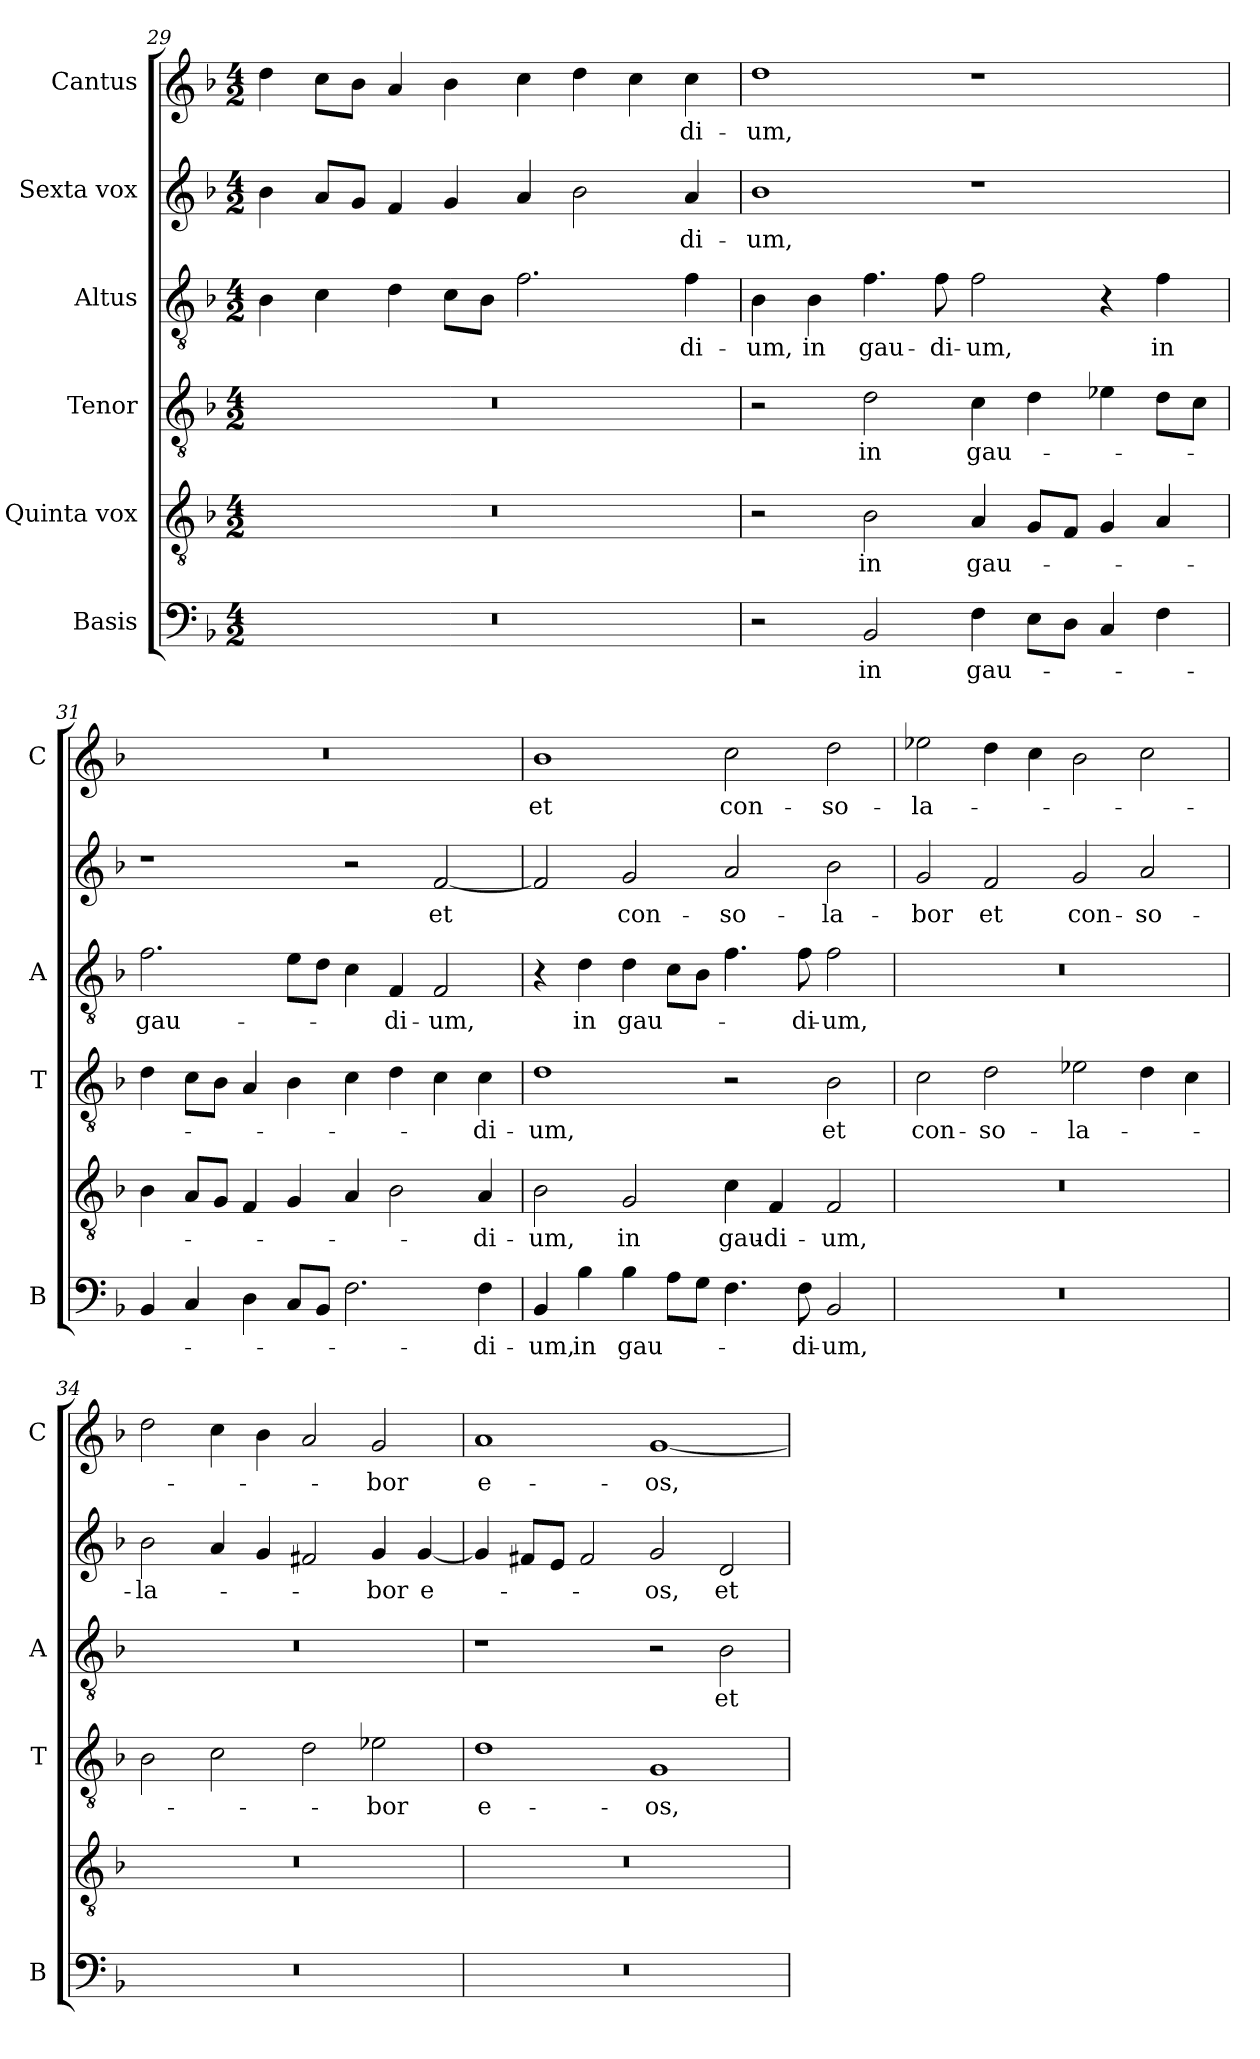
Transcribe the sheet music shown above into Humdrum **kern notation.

**kern	**text	**kern	**text	**kern	**text	**kern	**text	**kern	**text	**kern	**text
*part6	*part6	*part5	*part5	*part4	*part4	*part3	*part3	*part2	*part2	*part1	*part1
*staff6	*staff6	*staff5	*staff5	*staff4	*staff4	*staff3	*staff3	*staff2	*staff2	*staff1	*staff1
*I"Basis	*	*I"Quinta vox	*	*I"Tenor	*	*I"Altus	*	*I"Sexta vox	*	*I"Cantus	*
*I'B	*	*	*	*I'T	*	*I'A	*	*	*	*I'C	*
*clefF4	*	*clefGv2	*	*clefGv2	*	*clefGv2	*	*clefG2	*	*clefG2	*
*k[b-]	*	*k[b-]	*	*k[b-]	*	*k[b-]	*	*k[b-]	*	*k[b-]	*
*F:	*	*F:	*	*F:	*	*F:	*	*F:	*	*F:	*
*M4/2	*	*M4/2	*	*M4/2	*	*M4/2	*	*M4/2	*	*M4/2	*
=29	=29	=29	=29	=29	=29	=29	=29	=29	=29	=29	=29
0r	.	0r	.	0r	.	4B-\	.	4b-\	.	4dd\	.
.	.	.	.	.	.	4c\	.	8a/L	.	8cc\L	.
.	.	.	.	.	.	.	.	8g/J	.	8b-\J	.
.	.	.	.	.	.	4d\	.	4f/	.	4a/	.
.	.	.	.	.	.	8c\L	.	4g/	.	4b-\	.
.	.	.	.	.	.	8B-\J	.	.	.	.	.
.	.	.	.	.	.	2.f\	.	4a/	.	4cc\	.
.	.	.	.	.	.	.	.	2b-\	.	4dd\	.
.	.	.	.	.	.	.	.	.	.	4cc\	.
!	!	!	!	!	!	!	!LO:LY:b	!	!LO:LY:b	!	!LO:LY:b
.	.	.	.	.	.	4f\	-di-	4a/	-di-	4cc\	-di-
!!LO:LB:g=z
=30	=30	=30	=30	=30	=30	=30	=30	=30	=30	=30	=30
!	!	!	!	!	!	!	!LO:LY:b	!	!LO:LY:b	!	!LO:LY:b
2r	.	2r	.	2r	.	4B-\	-um,	1b-	-um,	1dd	-um,
!	!	!	!	!	!	!	!LO:LY:b	!	!	!	!
.	.	.	.	.	.	4B-\	in	.	.	.	.
!	!LO:LY:b	!	!LO:LY:b	!	!LO:LY:b	!	!LO:LY:b	!	!	!	!
2BB-/	in	2B-\	in	2d\	in	4.f\	gau-	.	.	.	.
!	!	!	!	!	!	!	!LO:LY:b	!	!	!	!
.	.	.	.	.	.	8f\	-di-	.	.	.	.
!	!LO:LY:b	!	!LO:LY:b	!	!LO:LY:b	!	!LO:LY:b	!	!	!	!
4F\	gau-	4A/	gau-	4c\	gau-	2f\	-um,	1r	.	1r	.
8E\L	.	8G/L	.	4d\	.	.	.	.	.	.	.
8D\J	.	8F/J	.	.	.	.	.	.	.	.	.
4C/	.	4G/	.	4e-X\	.	4r	.	.	.	.	.
!	!	!	!	!	!	!	!LO:LY:b	!	!	!	!
4F\	.	4A/	.	8d\L	.	4f\	in	.	.	.	.
.	.	.	.	8c\J	.	.	.	.	.	.	.
=31	=31	=31	=31	=31	=31	=31	=31	=31	=31	=31	=31
!	!	!	!	!	!	!	!LO:LY:b	!	!	!	!
4BB-/	.	4B-\	.	4d\	.	2.f\	gau-	1r	.	0r	.
4C/	.	8A/L	.	8c\L	.	.	.	.	.	.	.
.	.	8G/J	.	8B-\J	.	.	.	.	.	.	.
4D\	.	4F/	.	4A/	.	.	.	.	.	.	.
8C/L	.	4G/	.	4B-\	.	8e\L	.	.	.	.	.
8BB-/J	.	.	.	.	.	8d\J	.	.	.	.	.
2.F\	.	4A/	.	4c\	.	4c\	.	2r	.	.	.
!	!	!	!	!	!	!	!LO:LY:b	!	!	!	!
.	.	2B-\	.	4d\	.	4F/	-di-	.	.	.	.
!	!	!	!	!	!	!	!LO:LY:b	!	!LO:LY:b	!	!
.	.	.	.	4c\	.	2F/	-um,	[2f/	et	.	.
!	!LO:LY:b	!	!LO:LY:b	!	!LO:LY:b	!	!	!	!	!	!
4F\	-di-	4A/	-di-	4c\	-di-	.	.	.	.	.	.
=32	=32	=32	=32	=32	=32	=32	=32	=32	=32	=32	=32
!	!LO:LY:b	!	!LO:LY:b	!	!LO:LY:b	!	!	!	!	!	!LO:LY:b
4BB-/	-um,	2B-\	-um,	1d	-um,	4r	.	2f/]	.	1b-	et
!	!LO:LY:b	!	!	!	!	!	!LO:LY:b	!	!	!	!
4B-\	in	.	.	.	.	4d\	in	.	.	.	.
!	!LO:LY:b	!	!LO:LY:b	!	!	!	!LO:LY:b	!	!LO:LY:b	!	!
4B-\	gau-	2G/	in	.	.	4d\	gau-	2g/	con-	.	.
8A\L	.	.	.	.	.	8c\L	.	.	.	.	.
8G\J	.	.	.	.	.	8B-\J	.	.	.	.	.
!	!	!	!LO:LY:b	!	!	!	!	!	!LO:LY:b	!	!LO:LY:b
4.F\	.	4c\	gau-	2r	.	4.f\	.	2a/	-so-	2cc\	con-
!	!	!	!LO:LY:b	!	!	!	!	!	!	!	!
.	.	4F/	-di-	.	.	.	.	.	.	.	.
!	!LO:LY:b	!	!	!	!	!	!LO:LY:b	!	!	!	!
8F\	-di-	.	.	.	.	8f\	-di-	.	.	.	.
!	!LO:LY:b	!	!LO:LY:b	!	!LO:LY:b	!	!LO:LY:b	!	!LO:LY:b	!	!LO:LY:b
2BB-/	-um,	2F/	-um,	2B-\	et	2f\	-um,	2b-\	-la-	2dd\	-so-
=33	=33	=33	=33	=33	=33	=33	=33	=33	=33	=33	=33
!	!	!	!	!	!LO:LY:b	!	!	!	!LO:LY:b	!	!LO:LY:b
0r	.	0r	.	2c\	con-	0r	.	2g/	-bor	2ee-X\	-la-
!	!	!	!	!	!LO:LY:b	!	!	!	!LO:LY:b	!	!
.	.	.	.	2d\	-so-	.	.	2f/	et	4dd\	.
.	.	.	.	.	.	.	.	.	.	4cc\	.
!	!	!	!	!	!LO:LY:b	!	!	!	!LO:LY:b	!	!
.	.	.	.	2e-X\	-la-	.	.	2g/	con-	2b-\	.
!	!	!	!	!	!	!	!	!	!LO:LY:b	!	!
.	.	.	.	4d\	.	.	.	2a/	-so-	2cc\	.
.	.	.	.	4c\	.	.	.	.	.	.	.
!!LO:LB:g=z
=34	=34	=34	=34	=34	=34	=34	=34	=34	=34	=34	=34
!	!	!	!	!	!	!	!	!	!LO:LY:b	!	!
0r	.	0r	.	2B-\	.	0r	.	2b-\	-la-	2dd\	.
.	.	.	.	2c\	.	.	.	4a/	.	4cc\	.
.	.	.	.	.	.	.	.	4g/	.	4b-\	.
.	.	.	.	2d\	.	.	.	2f#X/	.	2a/	.
!	!	!	!	!	!LO:LY:b	!	!	!	!LO:LY:b	!	!LO:LY:b
.	.	.	.	2e-X\	-bor	.	.	4g/	-bor	2g/	-bor
!	!	!	!	!	!	!	!	!	!LO:LY:b	!	!
.	.	.	.	.	.	.	.	[4g/	e-	.	.
=35	=35	=35	=35	=35	=35	=35	=35	=35	=35	=35	=35
!	!	!	!	!	!LO:LY:b	!	!	!	!	!	!LO:LY:b
0r	.	0r	.	1d	e-	1r	.	4g/]	.	1a	e-
.	.	.	.	.	.	.	.	8f#X/L	.	.	.
.	.	.	.	.	.	.	.	8e/J	.	.	.
.	.	.	.	.	.	.	.	2f#/	.	.	.
!	!	!	!	!	!LO:LY:b	!	!	!	!LO:LY:b	!	!LO:LY:b
.	.	.	.	1G	-os,	2r	.	2g/	-os,	[1g	-os,
!	!	!	!	!	!	!	!LO:LY:b	!	!LO:LY:b	!	!
.	.	.	.	.	.	2B-\	et	2d/	et	.	.
=	=	=	=	=	=	=	=	=	=	=	=
*-	*-	*-	*-	*-	*-	*-	*-	*-	*-	*-	*-
